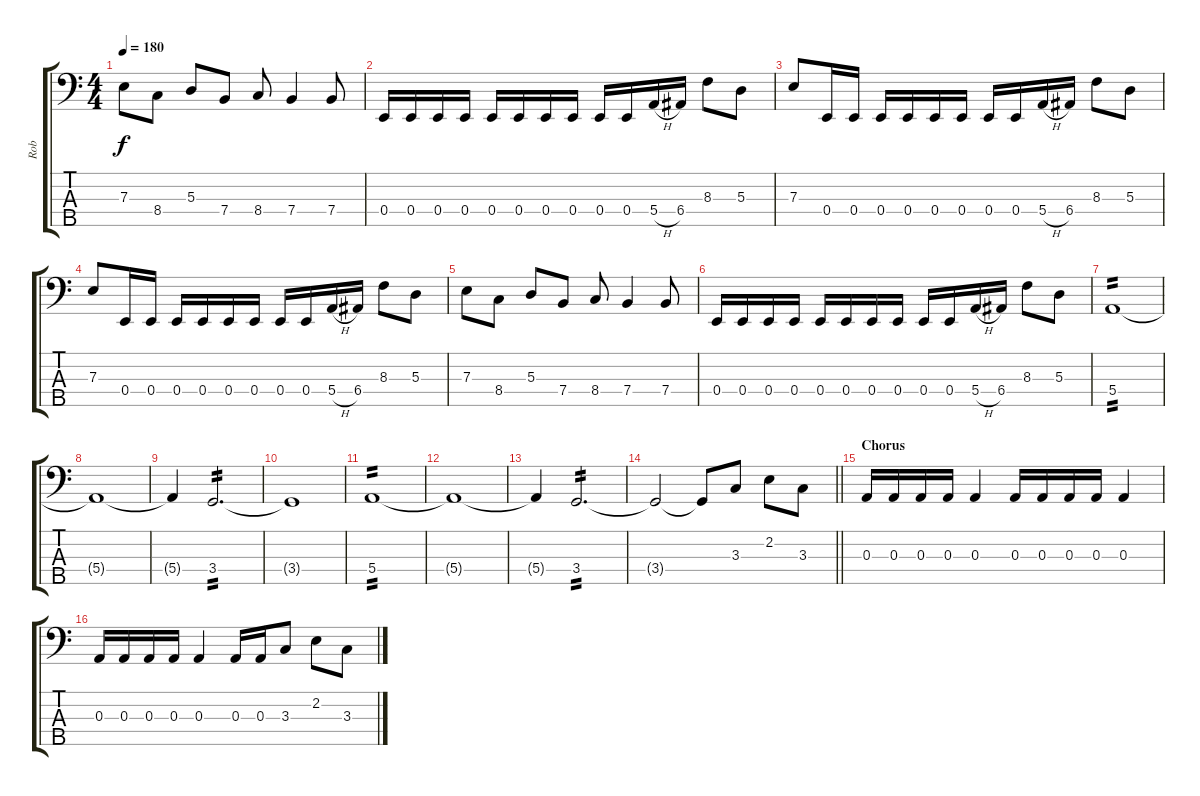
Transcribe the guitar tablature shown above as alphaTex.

\track ("Rob" "Rob") {instrument electricbassfinger}
\staff {score tabs}
\tuning (G2 D2 A1 E1 B0) {hide}
\ts (4 4)
\tempo 180
\clef f4
\ks c
7.3.8{dy f} 8.4.8 5.3.8 7.4.8 8.4.8 7.4.4 7.4.8 |
0.4.16 0.4.16 0.4.16 0.4.16 0.4.16 0.4.16 0.4.16 0.4.16 0.4.16 0.4.16 5.4{h}.16 6.4.16 8.3.8 5.3.8 |
7.3.8 0.4.16 0.4.16 0.4.16 0.4.16 0.4.16 0.4.16 0.4.16 0.4.16 5.4{h}.16 6.4.16 8.3.8 5.3.8 |
7.3.8 0.4.16 0.4.16 0.4.16 0.4.16 0.4.16 0.4.16 0.4.16 0.4.16 5.4{h}.16 6.4.16 8.3.8 5.3.8 |
7.3.8 8.4.8 5.3.8 7.4.8 8.4.8 7.4.4 7.4.8 |
0.4.16 0.4.16 0.4.16 0.4.16 0.4.16 0.4.16 0.4.16 0.4.16 0.4.16 0.4.16 5.4{h}.16 6.4.16 8.3.8 5.3.8 |
5.4.1{tp 2} |
5.4{t}.1 |
5.4{t}.4 3.4.2{d tp 2} |
3.4{t}.1 |
5.4.1{tp 2} |
5.4{t}.1 |
5.4{t}.4 3.4.2{d tp 2} |
\barLineRight lightlight
3.4{t}.2 3.4{t}.8 3.3.8 2.2.8 3.3.8 |
\section ("" "Chorus")
0.3.16 0.3.16 0.3.16 0.3.16 0.3.4 0.3.16 0.3.16 0.3.16 0.3.16 0.3.4 |
0.3.16 0.3.16 0.3.16 0.3.16 0.3.4 0.3.16 0.3.16 3.3.8 2.2.8 3.3.8
